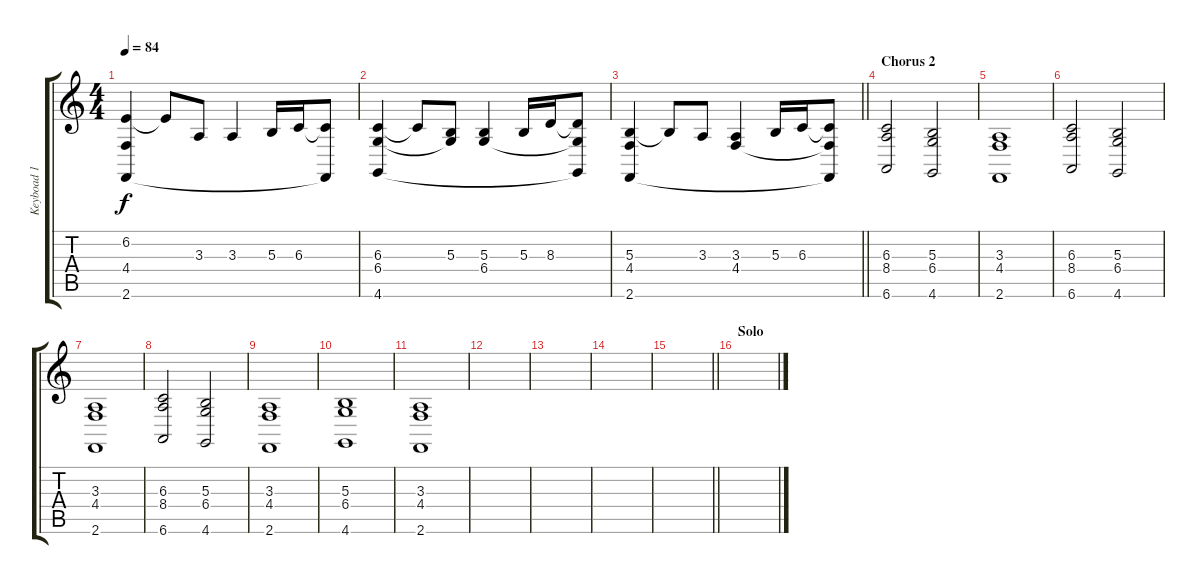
\track ("Keyboad 1" "Keyboad 1") {instrument frenchhorn}
\staff {score tabs}
\tuning (Eb4 Bb3 Gb3 Db3 Ab2 Eb2) {hide}
\ts (4 4)
\tempo 84
\clef g2
\ks c
(6.2 4.4 2.6).4{dy f} 6.2{t}.8 3.3.8 3.3.4 5.3.16 6.3.16 (6.3{t} 2.6{t}).8 |
(6.3 6.4 4.6).4 6.3{t}.8 (5.3 6.4{t}).8 (5.3 6.4).4 5.3.16 8.3.16 (8.3{t} 6.4{t} 4.6{t}).8 |
\barLineRight lightlight
(5.3 4.4 2.6).4 5.3{t}.8 3.3.8 (3.3 4.4).4 5.3.16 6.3.16 (6.3{t} 4.4{t} 2.6{t}).8 |
\section ("" "Chorus 2")
(6.3 8.4 6.6).2 (5.3 6.4 4.6).2 |
(3.3 4.4 2.6).1 |
(6.3 8.4 6.6).2 (5.3 6.4 4.6).2 |
(3.3 4.4 2.6).1 |
(6.3 8.4 6.6).2 (5.3 6.4 4.6).2 |
(3.3 4.4 2.6).1 |
(5.3 6.4 4.6).1 |
(3.3 4.4 2.6).1 |
|
|
|
\barLineRight lightlight
|
\section ("" "Solo")
